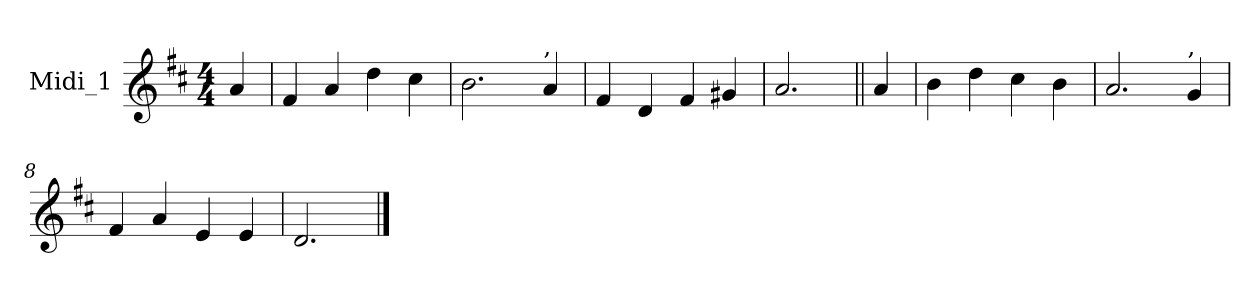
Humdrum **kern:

**kern
*part1
*staff1
*I"Midi_1
*clefG2
*k[f#c#]
*D:
*M4/4
=
4a
=1
4f#
4a
4dd
4cc#
=2
2.b
!LO:TX:a:t=,
4a
=3
4f#
4d
4f#
4g#X
=4
2.a
!!LO:LB:g=z
=5||
4a
=6
4b
4dd
4cc#
4b
=7
2.a
!LO:TX:a:t=,
4g
=8
4f#
4a
4e
4e
=9
2.d
==
*-
